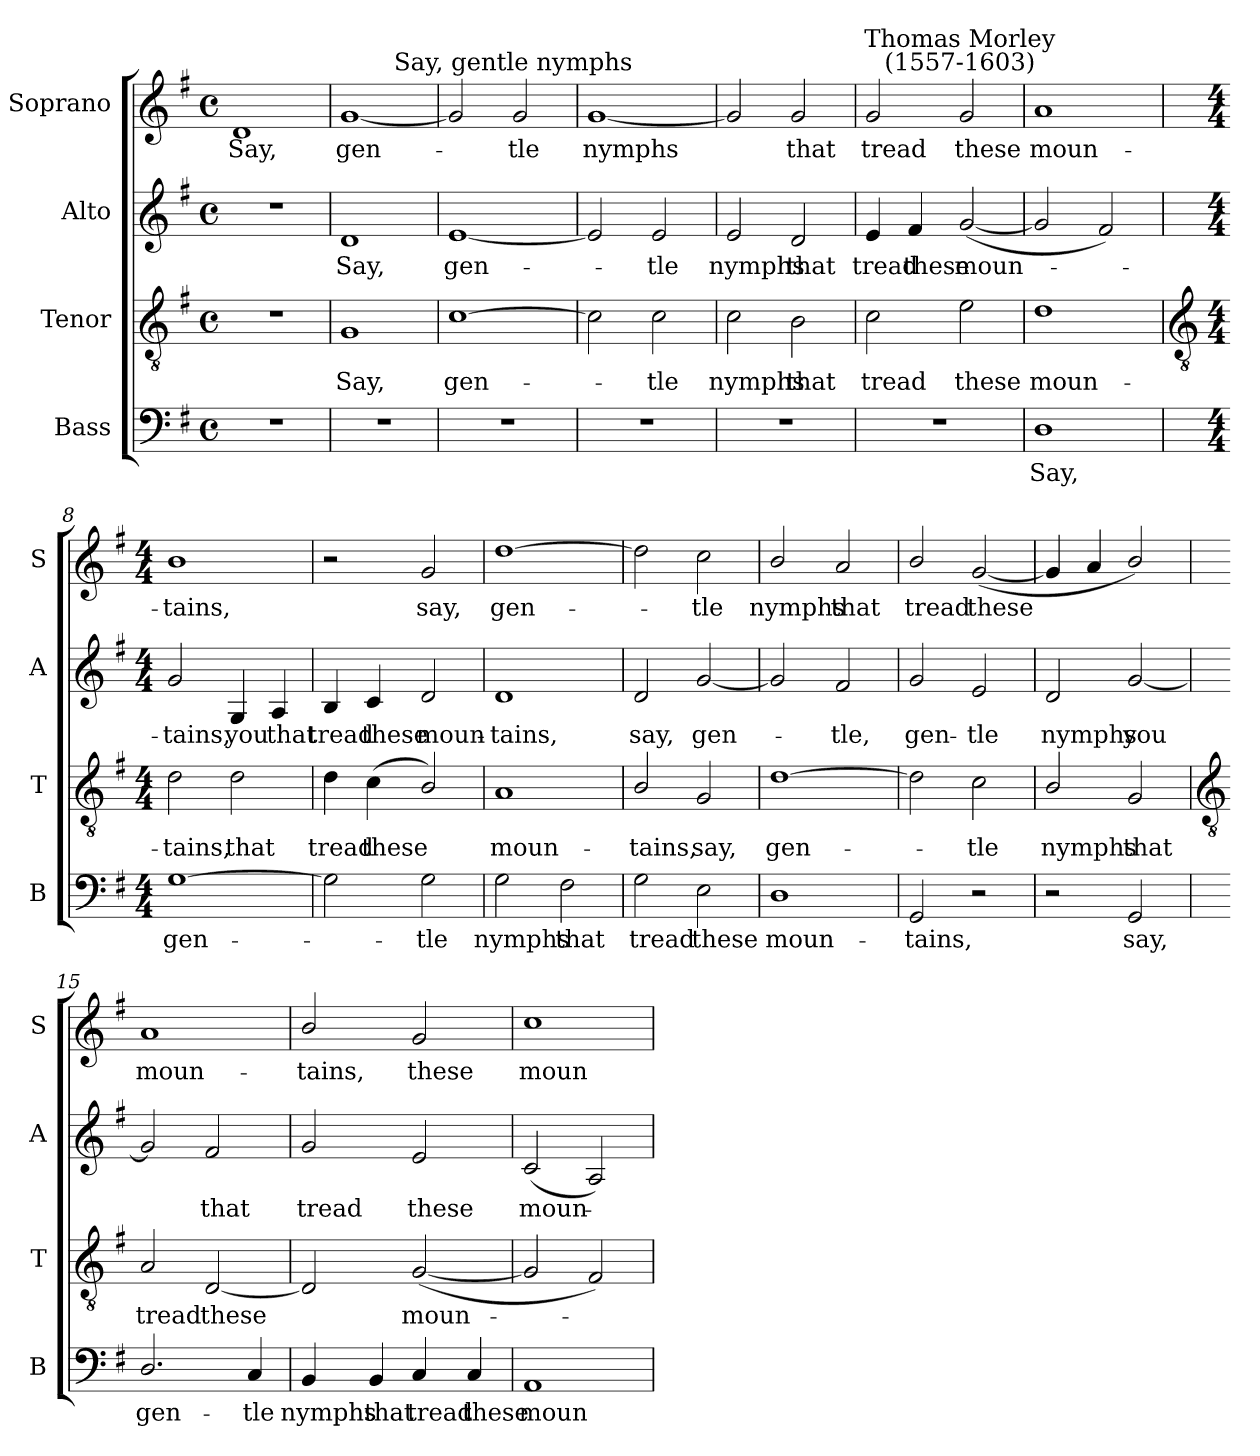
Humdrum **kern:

**kern	**text	**kern	**text	**kern	**text	**kern	**text
*part4	*part4	*part3	*part3	*part2	*part2	*part1	*part1
*staff4	*staff4	*staff3	*staff3	*staff2	*staff2	*staff1	*staff1
*I"Bass	*	*I"Tenor	*	*I"Alto	*	*I"Soprano	*
*I'B	*	*I'T	*	*I'A	*	*I'S	*
*clefF4	*	*clefGv2	*	*clefG2	*	*clefG2	*
*k[f#]	*	*k[f#]	*	*k[f#]	*	*k[f#]	*
*G:	*	*G:	*	*G:	*	*G:	*
*M4/4	*	*M4/4	*	*M4/4	*	*M4/4	*
*met(c)	*	*met(c)	*	*met(c)	*	*met(c)	*
=1	=1	=1	=1	=1	=1	=1	=1
!	!	!	!	!	!	!	!LO:LY:b
1r	.	1r	.	1r	.	1d	Say,
=2	=2	=2	=2	=2	=2	=2	=2
!	!	!	!LO:LY:b	!	!LO:LY:b	!	!LO:LY:b
1r	.	1G	Say,	1d	Say,	[1g	gen-
=3	=3	=3	=3	=3	=3	=3	=3
!	!	!	!LO:LY:b	!	!LO:LY:b	!	!
1r	.	[1c	gen-	[1e	gen-	2g]	.
!	!	!	!	!	!	!LO:TX:a:cj:t=Say, gentle nymphs	!
!	!	!	!	!	!	!	!LO:LY:b
.	.	.	.	.	.	2g	-tle
=4	=4	=4	=4	=4	=4	=4	=4
!	!	!	!	!	!	!	!LO:LY:b
1r	.	2c]	.	2e]	.	[1g	nymphs
!	!	!	!LO:LY:b	!	!LO:LY:b	!	!
.	.	2c	tle	2e	-tle	.	.
=5	=5	=5	=5	=5	=5	=5	=5
!	!	!	!LO:LY:b	!	!LO:LY:b	!	!
1r	.	2c	nymphs	2e	nymphs	2g]	.
!	!	!	!LO:LY:b	!	!LO:LY:b	!	!LO:LY:b
.	.	2B	that	2d	that	2g	that
=6	=6	=6	=6	=6	=6	=6	=6
!	!	!	!LO:LY:b	!	!LO:LY:b	!	!LO:LY:b
1r	.	2c	tread	4e	tread	2g	tread
!	!	!	!	!	!LO:LY:b	!	!
.	.	.	.	4f#	these	.	.
!	!	!	!	!	!	!LO:TX:a:cj:t=Thomas Morley\n(1557-1603)	!
!	!	!	!LO:LY:b	!	!LO:LY:b	!	!LO:LY:b
.	.	2e	these	(<[2g	moun-	2g	these
=7	=7	=7	=7	=7	=7	=7	=7
!	!LO:LY:b	!	!LO:LY:b	!	!	!	!LO:LY:b
1D	Say,	1d	moun-	2g]	.	1a	moun-
.	.	.	.	2f#)	.	.	.
!!LO:LB:g=z
=8	=8	=8	=8	=8	=8	=8	=8
*	*	*clefGv2	*	*	*	*	*
*M4/4	*	*M4/4	*	*M4/4	*	*M4/4	*
!	!LO:LY:b	!	!LO:LY:b	!	!LO:LY:b	!	!LO:LY:b
[1G	gen-	2d	-tains,	2g	tains,	1b	-tains,
!	!	!	!LO:LY:b	!	!LO:LY:b	!	!
.	.	2d	that	4G	you	.	.
!	!	!	!	!	!LO:LY:b	!	!
.	.	.	.	4A	that	.	.
=9	=9	=9	=9	=9	=9	=9	=9
!	!	!	!LO:LY:b	!	!LO:LY:b	!	!
2G]	.	4d	tread	4B	tread	2r	.
!	!	!	!LO:LY:b	!	!LO:LY:b	!	!
.	.	(<4c	these	4c	these	.	.
!	!LO:LY:b	!	!	!	!LO:LY:b	!	!LO:LY:b
2G	tle	2B/)	.	2d	moun-	2g	say,
=10	=10	=10	=10	=10	=10	=10	=10
!	!LO:LY:b	!	!LO:LY:b	!	!LO:LY:b	!	!LO:LY:b
2G	nymphs	1A	moun-	1d	-tains,	[1dd	gen-
!	!LO:LY:b	!	!	!	!	!	!
2F#	that	.	.	.	.	.	.
=11	=11	=11	=11	=11	=11	=11	=11
!	!LO:LY:b	!	!LO:LY:b	!	!LO:LY:b	!	!
2G	tread	2B/	-tains,	2d	say,	2dd]	.
!	!LO:LY:b	!	!LO:LY:b	!	!LO:LY:b	!	!LO:LY:b
2E	these	2G	say,	[2g	gen-	2cc	tle
=12	=12	=12	=12	=12	=12	=12	=12
!	!LO:LY:b	!	!LO:LY:b	!	!	!	!LO:LY:b
1D	moun-	[1d	gen-	2g]	.	2b/	nymphs
!	!	!	!	!	!LO:LY:b	!	!LO:LY:b
.	.	.	.	2f#	tle,	2a	that
=13	=13	=13	=13	=13	=13	=13	=13
!	!LO:LY:b	!	!	!	!LO:LY:b	!	!LO:LY:b
2GG	-tains,	2d]	.	2g	gen-	2b/	tread
!	!	!	!LO:LY:b	!	!LO:LY:b	!	!LO:LY:b
2r	.	2c	tle	2e	-tle	(<[2g	these
=14	=14	=14	=14	=14	=14	=14	=14
!	!	!	!LO:LY:b	!	!LO:LY:b	!	!
2r	.	2B/	nymphs	2d	nymphs	4g]	.
.	.	.	.	.	.	4a	.
!	!LO:LY:b	!	!LO:LY:b	!	!LO:LY:b	!	!
2GG	say,	2G	that	[2g	you	2b/)	.
!!LO:LB:g=z
=15	=15	=15	=15	=15	=15	=15	=15
*	*	*clefGv2	*	*	*	*	*
!	!LO:LY:b	!	!LO:LY:b	!	!	!	!LO:LY:b
2.D/	gen-	2A	tread	2g]	.	1a	moun-
!	!	!	!LO:LY:b	!	!LO:LY:b	!	!
.	.	[2D	these	2f#	that	.	.
!	!LO:LY:b	!	!	!	!	!	!
4C	-tle	.	.	.	.	.	.
=16	=16	=16	=16	=16	=16	=16	=16
!	!LO:LY:b	!	!	!	!LO:LY:b	!	!LO:LY:b
4BB	nymphs	2D]	.	2g	tread	2b/	-tains,
!	!LO:LY:b	!	!	!	!	!	!
4BB	that	.	.	.	.	.	.
!	!LO:LY:b	!	!LO:LY:b	!	!LO:LY:b	!	!LO:LY:b
4C	tread	(<[2G	moun-	2e	these	2g	these
!	!LO:LY:b	!	!	!	!	!	!
4C	these	.	.	.	.	.	.
=17	=17	=17	=17	=17	=17	=17	=17
!	!LO:LY:b	!	!	!	!LO:LY:b	!	!LO:LY:b
1AA	moun-	2G]	.	(<2c	moun-	1cc	moun-
.	.	2F#)	.	2A)	.	.	.
=	=	=	=	=	=	=	=
*-	*-	*-	*-	*-	*-	*-	*-
